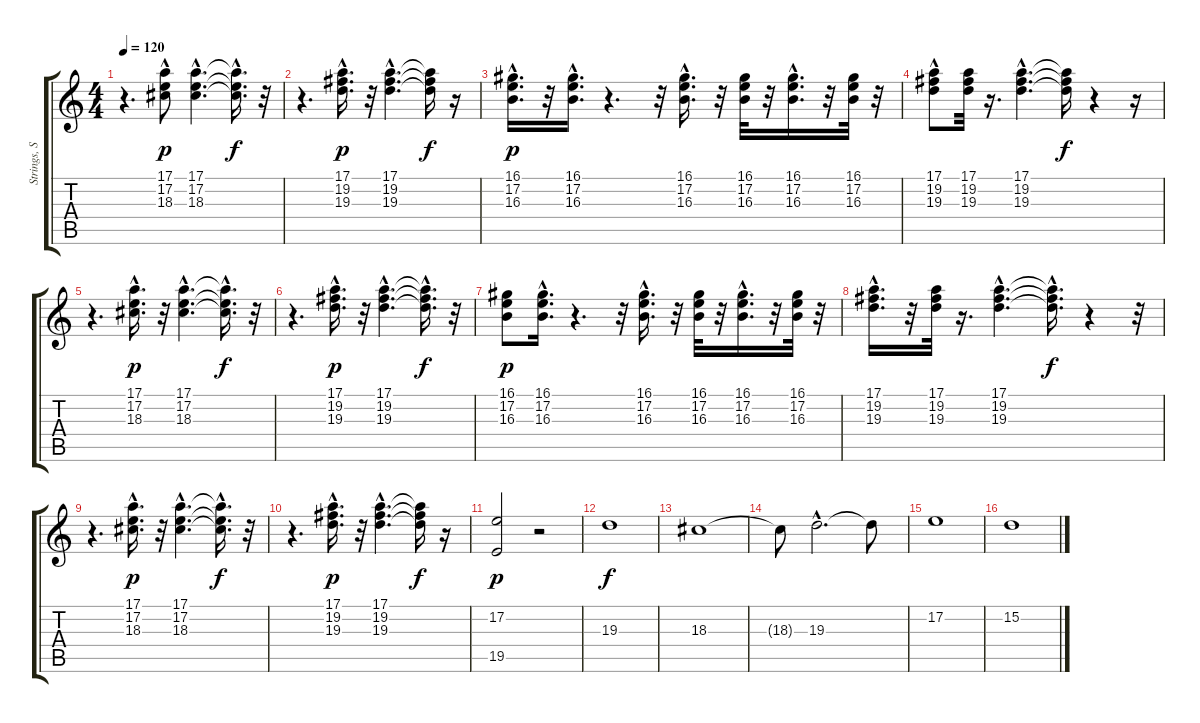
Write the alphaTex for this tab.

\track ("Strings, Synth Brass & Synth Lead" "Strings, S") {instrument stringensemble1}
\staff {score tabs}
\tuning (E4 B3 G3 D3 A2 E2) {hide}
\ts (4 4)
\tempo 120
\clef g2
\ks c
r.4{d dy f} (17.1 17.2 18.3{hac}).8{dy p} (17.1{hac} 17.2{hac} 18.3{hac}).4{d} (17.1{t} 17.2{hac t} 18.3{hac t}).16{d dy f} r.32 |
r.4{d} (17.1{hac} 19.2{hac} 19.3{hac}).16{d dy p} r.32 (17.1{hac} 19.2{hac} 19.3{hac}).4{d} (17.1{t} 19.2{t} 19.3{t}).16{dy f} r.16 |
(16.1{hac} 17.2{hac} 16.3{hac}).16{d dy p} r.32 (16.1{hac} 17.2{hac} 16.3{hac}).16{d} r.4{d} r.32 (16.1{hac} 17.2{hac} 16.3{hac}).16{d} r.32 (16.1 17.2 16.3).32 r.32 (16.1{hac} 17.2{hac} 16.3{hac}).16{d} r.32 (16.1 17.2 16.3).32 r.32 |
(17.1{hac} 19.2 19.3{hac}).8 (17.1 19.2 19.3).32 r.16{d} (17.1{hac} 19.2{hac} 19.3{hac}).4{d} (17.1{t} 19.2{t} 19.3{t}).16{dy f} r.4 r.16 |
r.4{d} (17.1{hac} 17.2{hac} 18.3{hac}).16{d dy p} r.32 (17.1{hac} 17.2{hac} 18.3{hac}).4{d} (17.1{t} 17.2{t} 18.3{hac t}).16{d dy f} r.32 |
r.4{d} (17.1{hac} 19.2{hac} 19.3{hac}).16{d dy p} r.32 (17.1{hac} 19.2{hac} 19.3{hac}).4{d} (17.1{t} 19.2{hac t} 19.3{hac t}).16{d dy f} r.32 |
(16.1 17.2 16.3).8{dy p} (16.1{hac} 17.2{hac} 16.3{hac}).16{d} r.4{d} r.32 (16.1{hac} 17.2{hac} 16.3{hac}).16{d} r.32 (16.1 17.2 16.3).32 r.32 (16.1{hac} 17.2{hac} 16.3{hac}).16{d} r.32 (16.1 17.2 16.3).32 r.32 |
(17.1{hac} 19.2{hac} 19.3{hac}).16{d} r.32 (17.1 19.2 19.3).32 r.16{d} (17.1{hac} 19.2{hac} 19.3{hac}).4{d} (17.1{hac t} 19.2{hac t} 19.3{hac t}).16{d dy f} r.4 r.32 |
r.4{d} (17.1{hac} 17.2{hac} 18.3{hac}).16{d dy p} r.32 (17.1{hac} 17.2{hac} 18.3{hac}).4{d} (17.1{hac t} 17.2{hac t} 18.3{hac t}).16{d dy f} r.32 |
r.4{d} (17.1{hac} 19.2{hac} 19.3{hac}).16{d dy p} r.32 (17.1{hac} 19.2{hac} 19.3{hac}).4{d} (17.1{t} 19.2{t} 19.3{t}).16{dy f} r.16 |
(17.2 19.5).2{dy p} r.2 |
19.3.1{dy f instrument lead3calliope} |
18.3.1 |
18.3{t}.8 19.3{hac}.2{d} 19.3{t}.8 |
17.2.1 |
15.2.1
